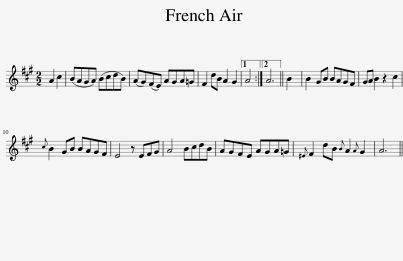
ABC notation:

X:1
L:1/8
M:2/2
I:linebreak $
K:A
V:1 treble
V:1
 A2 c2 | (BAGA) (BcdB) | (AG)(FE) AGA=G | F2 dB A2 G2 |1 A4 :|2 %5
 A6 || B2 | B2 GB BAGF | GA B2 z2 c2 |${c} B2 GB BAGF | %10
 E4 z EFG | A4 BcdB | AGFE AGA=G |{^E} F2 dB{B} A2{A} G2 | A6 || %15
